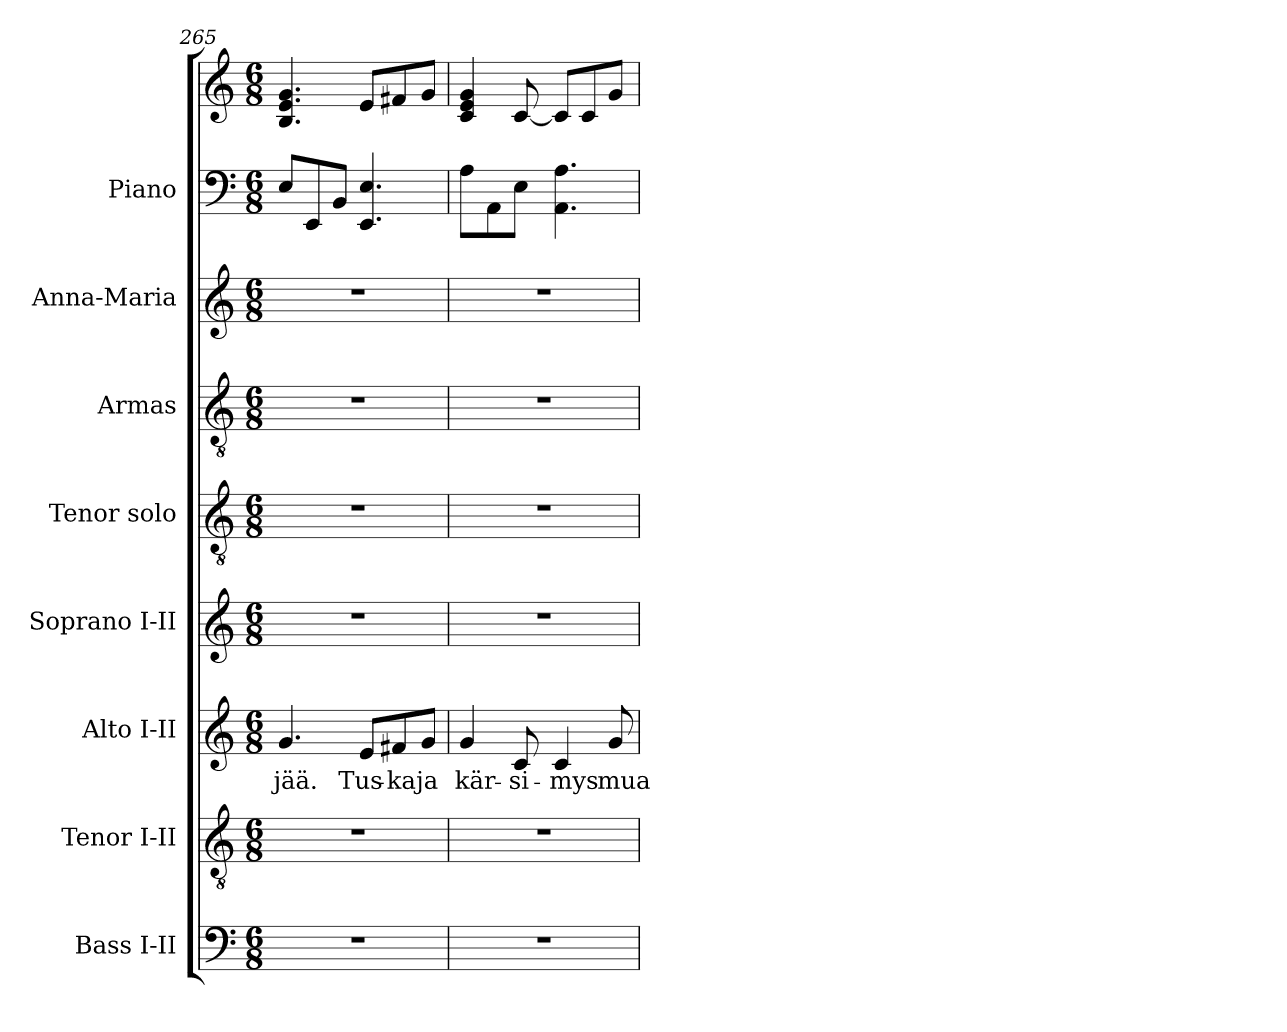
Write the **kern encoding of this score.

**kern	**kern	**kern	**text	**kern	**kern	**kern	**kern	**kern	**kern
*part8	*part7	*part6	*part6	*part5	*part4	*part3	*part2	*part1	*part1
*staff9	*staff8	*staff7	*staff7	*staff6	*staff5	*staff4	*staff3	*staff2	*staff1
*I"Bass I-II	*I"Tenor I-II	*I"Alto I-II	*	*I"Soprano I-II	*I"Tenor solo	*I"Armas	*I"Anna-Maria	*I"Piano	*
*I'B.	*I'T.	*I'A.	*	*I'S.	*I'T. Solo	*I'Armas	*I'A-M	*I'Pno.	*
!!LO:LB:g=z
*clefF4	*clefGv2	*clefG2	*	*clefG2	*clefGv2	*clefGv2	*clefG2	*clefF4	*clefG2
*	*ITrd7c12	*	*	*	*ITrd7c12	*ITrd7c12	*	*	*
*k[]	*k[]	*k[]	*	*k[]	*k[]	*k[]	*k[]	*k[]	*k[]
*C:	*C:	*C:	*	*C:	*C:	*C:	*C:	*C:	*C:
*M6/8	*M6/8	*M6/8	*	*M6/8	*M6/8	*M6/8	*M6/8	*M6/8	*M6/8
=265	=265	=265	=265	=265	=265	=265	=265	=265	=265
!LO:N:vis=1	!LO:N:vis=1	!	!	!	!	!	!	!	!
!	!	!	!LO:LY:b:color=#000000	!LO:N:vis=1	!LO:N:vis=1	!LO:N:vis=1	!LO:N:vis=1	!	!
2.r	2.r	4.gi/	jää.	2.r	2.r	2.r	2.r	8Ei/L	4.Bi/ 4.ei 4.gi
.	.	.	.	.	.	.	.	8EEi/	.
.	.	.	.	.	.	.	.	8BBi/J	.
!	!	!	!LO:LY:b:color=#000000	!	!	!	!	!	!
.	.	8ei/L	Tus-	.	.	.	.	4.EEi/ 4.Ei	8ei/L
!	!	!	!LO:LY:b:color=#000000	!	!	!	!	!	!
.	.	8f#Xi/	-ka	.	.	.	.	.	8f#Xi/
!	!	!	!LO:LY:b:color=#000000	!	!	!	!	!	!
.	.	8gi/J	ja	.	.	.	.	.	8gi/J
=266	=266	=266	=266	=266	=266	=266	=266	=266	=266
!LO:N:vis=1	!LO:N:vis=1	!	!	!	!	!	!	!	!
!	!	!	!LO:LY:b:color=#000000	!LO:N:vis=1	!LO:N:vis=1	!LO:N:vis=1	!LO:N:vis=1	!	!
2.r	2.r	4gi/	kär-	2.r	2.r	2.r	2.r	8Ai\L	4ci/ 4ei 4gi
.	.	.	.	.	.	.	.	8AAi\	.
!	!	!	!LO:LY:b:color=#000000	!	!	!	!	!	!
.	.	8ci/	-si-	.	.	.	.	8Ei\J	[<8ci/
!	!	!	!LO:LY:b:color=#000000	!	!	!	!	!	!
.	.	4ci/	-mys	.	.	.	.	4.AAi\ 4.Ai	8ci/L]
.	.	.	.	.	.	.	.	.	8ci/
!	!	!	!LO:LY:b:color=#000000	!	!	!	!	!	!
.	.	8gi/	mua	.	.	.	.	.	8gi/J
=	=	=	=	=	=	=	=	=	=
*-	*-	*-	*-	*-	*-	*-	*-	*-	*-
